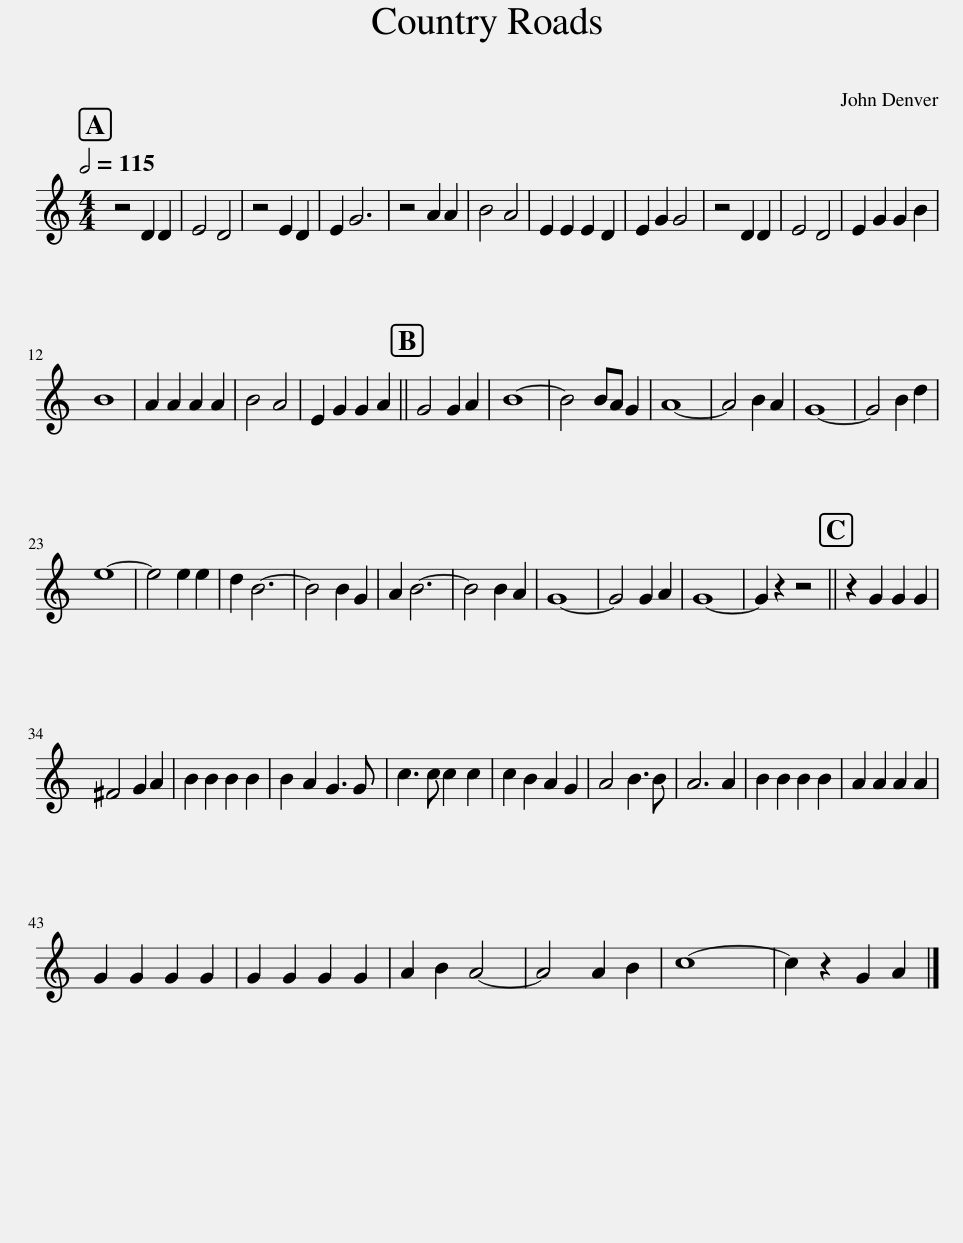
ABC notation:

X:1
L:1/8
Q:1/2=115
M:4/4
I:linebreak $
K:C
V:1 treble
V:1
 z4 D2 D2 | E4 D4 | z4 E2 D2 | E2 G6 | z4 A2 A2 | %5
 B4 A4 | E2 E2 E2 D2 | E2 G2 G4 | z4 D2 D2 | E4 D4 | %10
 E2 G2 G2 B2 |$ B8 | A2 A2 A2 A2 | B4 A4 | E2 G2 G2 A2 || %15
 G4 G2 A2 | B8- | B4 BA G2 | A8- | A4 B2 A2 | %20
 G8- | G4 B2 d2 |$ e8- | e4 e2 e2 | d2 B6- | %25
 B4 B2 G2 | A2 B6- | B4 B2 A2 | G8- | G4 G2 A2 | %30
 G8- | G2 z2 z4 || z2 G2 G2 G2 |$ ^F4 G2 A2 | B2 B2 B2 B2 | %35
 B2 A2 G3 G | c3 c c2 c2 | c2 B2 A2 G2 | A4 B3 B | A6 A2 | %40
 B2 B2 B2 B2 | A2 A2 A2 A2 |$ G2 G2 G2 G2 | G2 G2 G2 G2 | A2 B2 A4- | %45
 A4 A2 B2 | c8- | c2 z2 G2 A2 |] %48
